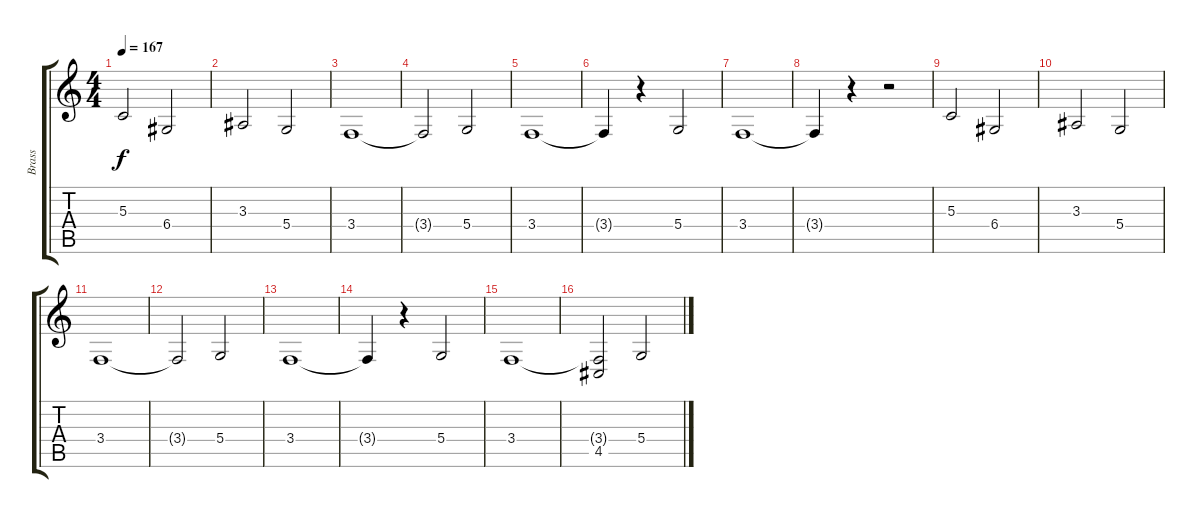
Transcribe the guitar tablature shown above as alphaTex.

\track ("Brass" "Brass") {instrument trumpet}
\staff {score tabs}
\tuning (E4 B3 G3 D3 A2 E2) {hide}
\ts (4 4)
\tempo 167
\clef g2
\ks c
5.3.2{dy f} 6.4.2 |
3.3.2 5.4.2 |
3.4.1 |
3.4{t}.2 5.4.2 |
3.4.1 |
3.4{t}.4 r.4 5.4.2 |
3.4.1 |
3.4{t}.4 r.4 r.2 |
5.3.2 6.4.2 |
3.3.2 5.4.2 |
3.4.1 |
3.4{t}.2 5.4.2 |
3.4.1 |
3.4{t}.4 r.4 5.4.2 |
3.4.1 |
(3.4{t} 4.5).2 5.4.2
